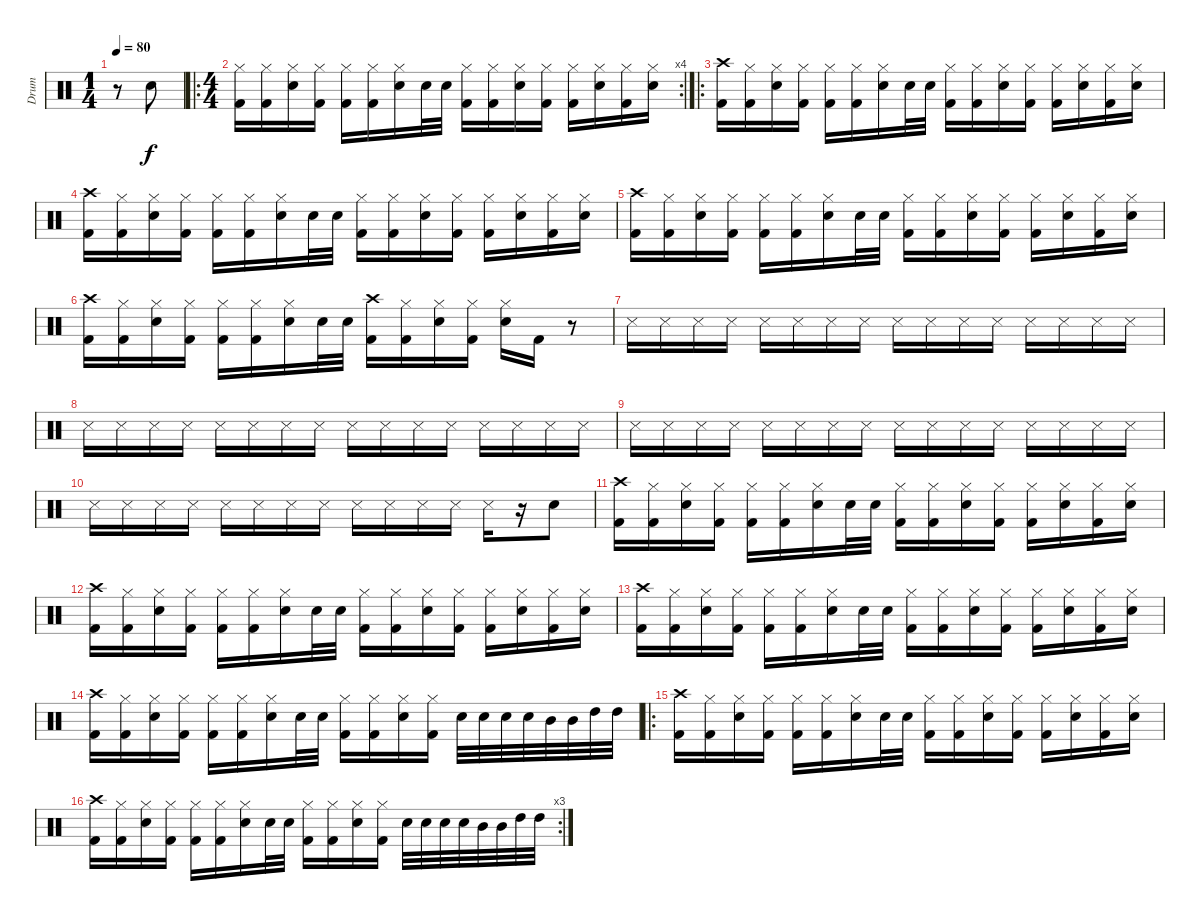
\track ("Drum" "Drum") {instrument percussion}
\staff {score}
\articulation defaults
\ts (1 4)
\tempo 80
\clef neutral
\ks c
r.8{dy f} "Electric Snare (hit)".8 |
\ro
\rc 4
\ts (4 4)
("Hi-Hat (closed)" "Kick (hit) 2").16 ("Hi-Hat (closed)" "Kick (hit) 2").16 ("Hi-Hat (closed)" "Electric Snare (hit)").16 ("Hi-Hat (closed)" "Kick (hit) 2").16 ("Hi-Hat (closed)" "Kick (hit) 2").16 ("Hi-Hat (closed)" "Kick (hit) 2").16 ("Hi-Hat (closed)" "Electric Snare (hit)").16 "Electric Snare (hit)".32 "Electric Snare (hit)".32 ("Hi-Hat (closed)" "Kick (hit) 2").16 ("Hi-Hat (closed)" "Kick (hit) 2").16 ("Hi-Hat (closed)" "Electric Snare (hit)").16 ("Hi-Hat (closed)" "Kick (hit) 2").16 ("Hi-Hat (closed)" "Kick (hit) 2").16 ("Hi-Hat (closed)" "Electric Snare (hit)").16 ("Hi-Hat (closed)" "Kick (hit) 2").16 ("Hi-Hat (closed)" "Electric Snare (hit)").16 |
\ro
("Crash high (hit)" "Kick (hit) 2").16 ("Hi-Hat (closed)" "Kick (hit) 2").16 ("Hi-Hat (closed)" "Electric Snare (hit)").16 ("Hi-Hat (closed)" "Kick (hit) 2").16 ("Hi-Hat (closed)" "Kick (hit) 2").16 ("Hi-Hat (closed)" "Kick (hit) 2").16 ("Hi-Hat (closed)" "Electric Snare (hit)").16 "Electric Snare (hit)".32 "Electric Snare (hit)".32 ("Hi-Hat (closed)" "Kick (hit) 2").16 ("Hi-Hat (closed)" "Kick (hit) 2").16 ("Hi-Hat (closed)" "Electric Snare (hit)").16 ("Hi-Hat (closed)" "Kick (hit) 2").16 ("Hi-Hat (closed)" "Kick (hit) 2").16 ("Hi-Hat (closed)" "Electric Snare (hit)").16 ("Hi-Hat (closed)" "Kick (hit) 2").16 ("Hi-Hat (closed)" "Electric Snare (hit)").16 |
("Crash high (hit)" "Kick (hit) 2").16 ("Hi-Hat (closed)" "Kick (hit) 2").16 ("Hi-Hat (closed)" "Electric Snare (hit)").16 ("Hi-Hat (closed)" "Kick (hit) 2").16 ("Hi-Hat (closed)" "Kick (hit) 2").16 ("Hi-Hat (closed)" "Kick (hit) 2").16 ("Hi-Hat (closed)" "Electric Snare (hit)").16 "Electric Snare (hit)".32 "Electric Snare (hit)".32 ("Hi-Hat (closed)" "Kick (hit) 2").16 ("Hi-Hat (closed)" "Kick (hit) 2").16 ("Hi-Hat (closed)" "Electric Snare (hit)").16 ("Hi-Hat (closed)" "Kick (hit) 2").16 ("Hi-Hat (closed)" "Kick (hit) 2").16 ("Hi-Hat (closed)" "Electric Snare (hit)").16 ("Hi-Hat (closed)" "Kick (hit) 2").16 ("Hi-Hat (closed)" "Electric Snare (hit)").16 |
("Crash high (hit)" "Kick (hit) 2").16 ("Hi-Hat (closed)" "Kick (hit) 2").16 ("Hi-Hat (closed)" "Electric Snare (hit)").16 ("Hi-Hat (closed)" "Kick (hit) 2").16 ("Hi-Hat (closed)" "Kick (hit) 2").16 ("Hi-Hat (closed)" "Kick (hit) 2").16 ("Hi-Hat (closed)" "Electric Snare (hit)").16 "Electric Snare (hit)".32 "Electric Snare (hit)".32 ("Hi-Hat (closed)" "Kick (hit) 2").16 ("Hi-Hat (closed)" "Kick (hit) 2").16 ("Hi-Hat (closed)" "Electric Snare (hit)").16 ("Hi-Hat (closed)" "Kick (hit) 2").16 ("Hi-Hat (closed)" "Kick (hit) 2").16 ("Hi-Hat (closed)" "Electric Snare (hit)").16 ("Hi-Hat (closed)" "Kick (hit) 2").16 ("Hi-Hat (closed)" "Electric Snare (hit)").16 |
("Crash high (hit)" "Kick (hit) 2").16 ("Hi-Hat (closed)" "Kick (hit) 2").16 ("Hi-Hat (closed)" "Electric Snare (hit)").16 ("Hi-Hat (closed)" "Kick (hit) 2").16 ("Hi-Hat (closed)" "Kick (hit) 2").16 ("Hi-Hat (closed)" "Kick (hit) 2").16 ("Hi-Hat (closed)" "Electric Snare (hit)").16 "Electric Snare (hit)".32 "Electric Snare (hit)".32 ("Crash high (hit)" "Kick (hit) 2").16 ("Hi-Hat (closed)" "Kick (hit) 2").16 ("Hi-Hat (closed)" "Electric Snare (hit)").16 ("Hi-Hat (closed)" "Kick (hit) 2").16 ("Hi-Hat (closed)" "Electric Snare (hit)").16 "Kick (hit) 2".16 r.8 |
"Metronome (hit)".16 "Metronome (hit)".16 "Metronome (hit)".16 "Metronome (hit)".16 "Metronome (hit)".16 "Metronome (hit)".16 "Metronome (hit)".16 "Metronome (hit)".16 "Metronome (hit)".16 "Metronome (hit)".16 "Metronome (hit)".16 "Metronome (hit)".16 "Metronome (hit)".16 "Metronome (hit)".16 "Metronome (hit)".16 "Metronome (hit)".16 |
"Metronome (hit)".16 "Metronome (hit)".16 "Metronome (hit)".16 "Metronome (hit)".16 "Metronome (hit)".16 "Metronome (hit)".16 "Metronome (hit)".16 "Metronome (hit)".16 "Metronome (hit)".16 "Metronome (hit)".16 "Metronome (hit)".16 "Metronome (hit)".16 "Metronome (hit)".16 "Metronome (hit)".16 "Metronome (hit)".16 "Metronome (hit)".16 |
"Metronome (hit)".16 "Metronome (hit)".16 "Metronome (hit)".16 "Metronome (hit)".16 "Metronome (hit)".16 "Metronome (hit)".16 "Metronome (hit)".16 "Metronome (hit)".16 "Metronome (hit)".16 "Metronome (hit)".16 "Metronome (hit)".16 "Metronome (hit)".16 "Metronome (hit)".16 "Metronome (hit)".16 "Metronome (hit)".16 "Metronome (hit)".16 |
"Metronome (hit)".16 "Metronome (hit)".16 "Metronome (hit)".16 "Metronome (hit)".16 "Metronome (hit)".16 "Metronome (hit)".16 "Metronome (hit)".16 "Metronome (hit)".16 "Metronome (hit)".16 "Metronome (hit)".16 "Metronome (hit)".16 "Metronome (hit)".16 "Metronome (hit)".16 r.16 "Electric Snare (hit)".8 |
("Crash high (hit)" "Kick (hit) 2").16 ("Hi-Hat (closed)" "Kick (hit) 2").16 ("Hi-Hat (closed)" "Electric Snare (hit)").16 ("Hi-Hat (closed)" "Kick (hit) 2").16 ("Hi-Hat (closed)" "Kick (hit) 2").16 ("Hi-Hat (closed)" "Kick (hit) 2").16 ("Hi-Hat (closed)" "Electric Snare (hit)").16 "Electric Snare (hit)".32 "Electric Snare (hit)".32 ("Hi-Hat (closed)" "Kick (hit) 2").16 ("Hi-Hat (closed)" "Kick (hit) 2").16 ("Hi-Hat (closed)" "Electric Snare (hit)").16 ("Hi-Hat (closed)" "Kick (hit) 2").16 ("Hi-Hat (closed)" "Kick (hit) 2").16 ("Hi-Hat (closed)" "Electric Snare (hit)").16 ("Hi-Hat (closed)" "Kick (hit) 2").16 ("Hi-Hat (closed)" "Electric Snare (hit)").16 |
("Crash high (hit)" "Kick (hit) 2").16 ("Hi-Hat (closed)" "Kick (hit) 2").16 ("Hi-Hat (closed)" "Electric Snare (hit)").16 ("Hi-Hat (closed)" "Kick (hit) 2").16 ("Hi-Hat (closed)" "Kick (hit) 2").16 ("Hi-Hat (closed)" "Kick (hit) 2").16 ("Hi-Hat (closed)" "Electric Snare (hit)").16 "Electric Snare (hit)".32 "Electric Snare (hit)".32 ("Hi-Hat (closed)" "Kick (hit) 2").16 ("Hi-Hat (closed)" "Kick (hit) 2").16 ("Hi-Hat (closed)" "Electric Snare (hit)").16 ("Hi-Hat (closed)" "Kick (hit) 2").16 ("Hi-Hat (closed)" "Kick (hit) 2").16 ("Hi-Hat (closed)" "Electric Snare (hit)").16 ("Hi-Hat (closed)" "Kick (hit) 2").16 ("Hi-Hat (closed)" "Electric Snare (hit)").16 |
("Crash high (hit)" "Kick (hit) 2").16 ("Hi-Hat (closed)" "Kick (hit) 2").16 ("Hi-Hat (closed)" "Electric Snare (hit)").16 ("Hi-Hat (closed)" "Kick (hit) 2").16 ("Hi-Hat (closed)" "Kick (hit) 2").16 ("Hi-Hat (closed)" "Kick (hit) 2").16 ("Hi-Hat (closed)" "Electric Snare (hit)").16 "Electric Snare (hit)".32 "Electric Snare (hit)".32 ("Hi-Hat (closed)" "Kick (hit) 2").16 ("Hi-Hat (closed)" "Kick (hit) 2").16 ("Hi-Hat (closed)" "Electric Snare (hit)").16 ("Hi-Hat (closed)" "Kick (hit) 2").16 ("Hi-Hat (closed)" "Kick (hit) 2").16 ("Hi-Hat (closed)" "Electric Snare (hit)").16 ("Hi-Hat (closed)" "Kick (hit) 2").16 ("Hi-Hat (closed)" "Electric Snare (hit)").16 |
("Crash high (hit)" "Kick (hit) 2").16 ("Hi-Hat (closed)" "Kick (hit) 2").16 ("Hi-Hat (closed)" "Electric Snare (hit)").16 ("Hi-Hat (closed)" "Kick (hit) 2").16 ("Hi-Hat (closed)" "Kick (hit) 2").16 ("Hi-Hat (closed)" "Kick (hit) 2").16 ("Hi-Hat (closed)" "Electric Snare (hit)").16 "Electric Snare (hit)".32 "Electric Snare (hit)".32 ("Hi-Hat (closed)" "Kick (hit) 2").16 ("Hi-Hat (closed)" "Kick (hit) 2").16 ("Hi-Hat (closed)" "Electric Snare (hit)").16 ("Hi-Hat (closed)" "Kick (hit) 2").16 "Electric Snare (hit)".32 "Electric Snare (hit)".32 "Electric Snare (hit)".32 "Electric Snare (hit)".32 "Mid Tom (hit)".32 "Mid Tom (hit)".32 "High Tom (hit)".32 "High Tom (hit)".32 |
\ro
("Crash high (hit)" "Kick (hit) 2").16 ("Hi-Hat (closed)" "Kick (hit) 2").16 ("Hi-Hat (closed)" "Electric Snare (hit)").16 ("Hi-Hat (closed)" "Kick (hit) 2").16 ("Hi-Hat (closed)" "Kick (hit) 2").16 ("Hi-Hat (closed)" "Kick (hit) 2").16 ("Hi-Hat (closed)" "Electric Snare (hit)").16 "Electric Snare (hit)".32 "Electric Snare (hit)".32 ("Hi-Hat (closed)" "Kick (hit) 2").16 ("Hi-Hat (closed)" "Kick (hit) 2").16 ("Hi-Hat (closed)" "Electric Snare (hit)").16 ("Hi-Hat (closed)" "Kick (hit) 2").16 ("Hi-Hat (closed)" "Kick (hit) 2").16 ("Hi-Hat (closed)" "Electric Snare (hit)").16 ("Hi-Hat (closed)" "Kick (hit) 2").16 ("Hi-Hat (closed)" "Electric Snare (hit)").16 |
\rc 3
("Crash high (hit)" "Kick (hit) 2").16 ("Hi-Hat (closed)" "Kick (hit) 2").16 ("Hi-Hat (closed)" "Electric Snare (hit)").16 ("Hi-Hat (closed)" "Kick (hit) 2").16 ("Hi-Hat (closed)" "Kick (hit) 2").16 ("Hi-Hat (closed)" "Kick (hit) 2").16 ("Hi-Hat (closed)" "Electric Snare (hit)").16 "Electric Snare (hit)".32 "Electric Snare (hit)".32 ("Hi-Hat (closed)" "Kick (hit) 2").16 ("Hi-Hat (closed)" "Kick (hit) 2").16 ("Hi-Hat (closed)" "Electric Snare (hit)").16 ("Hi-Hat (closed)" "Kick (hit) 2").16 "Electric Snare (hit)".32 "Electric Snare (hit)".32 "Electric Snare (hit)".32 "Electric Snare (hit)".32 "Mid Tom (hit)".32 "Mid Tom (hit)".32 "High Tom (hit)".32 "High Tom (hit)".32
